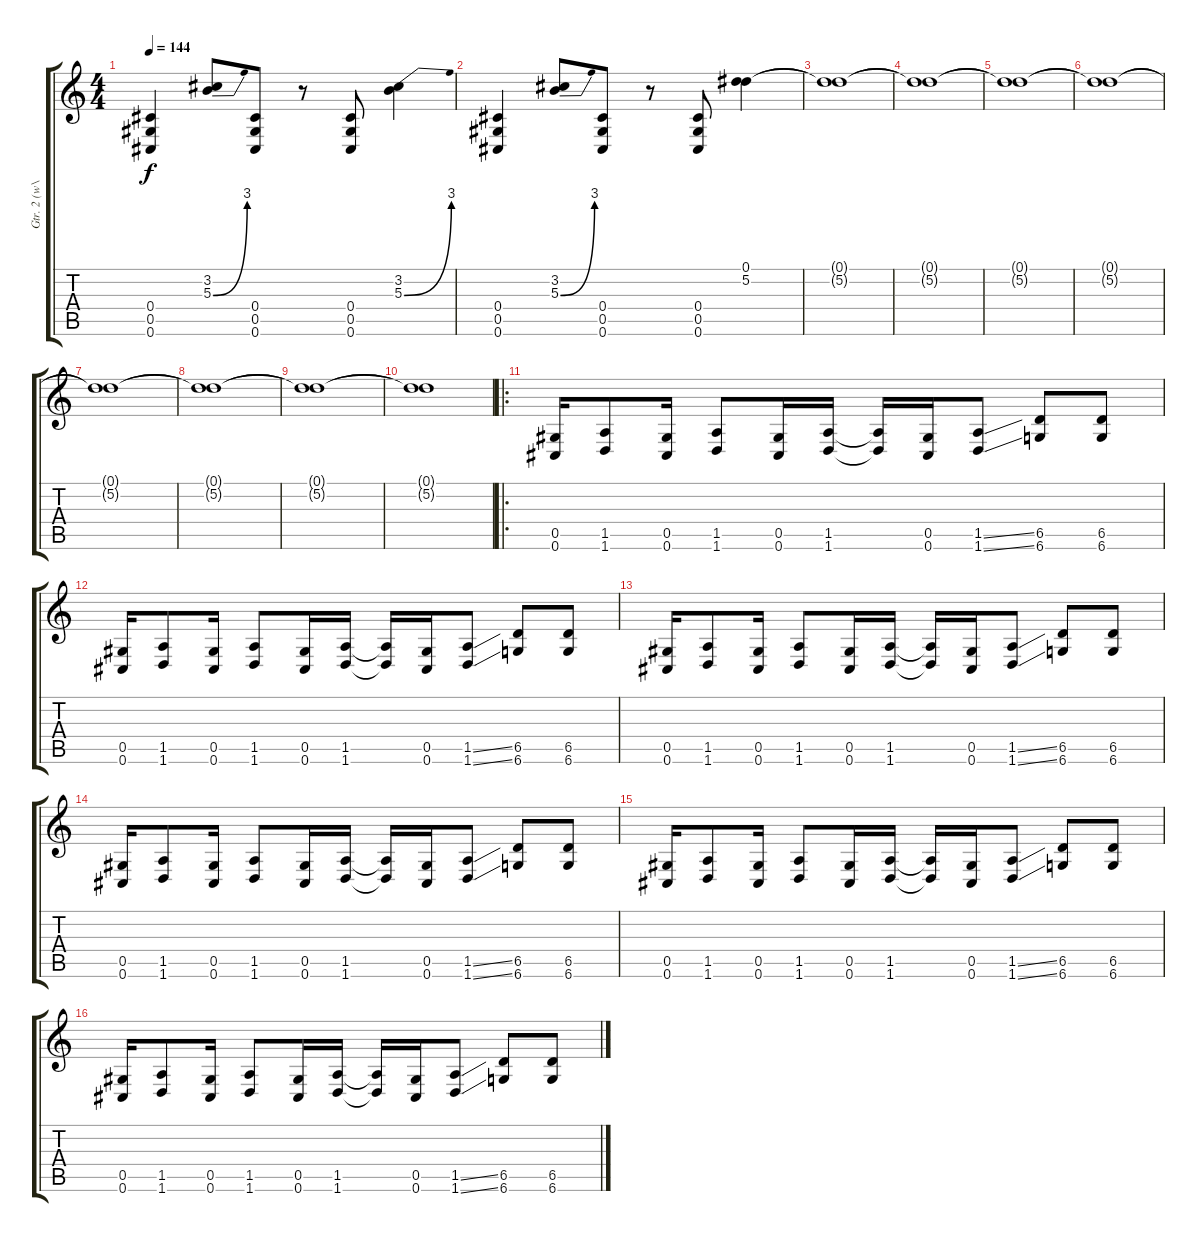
\track ("Gtr. 2 (w\\dist.)" "Gtr. 2 (w\\") {instrument distortionguitar}
\staff {score tabs}
\tuning (Eb4 Bb3 Gb3 Db3 Ab2 Db2) {hide}
\ts (4 4)
\tempo 144
\clef g2
\ks c
(0.4 0.5 0.6).4{dy f} (3.2 5.3{be (bend 0 0 60 12)}).8 (0.4 0.5 0.6).8 r.8 (0.4 0.5 0.6).8 (3.2 5.3{be (bend 0 0 60 12)}).4 |
(0.4 0.5 0.6).4 (3.2 5.3{be (bend 0 0 60 12)}).8 (0.4 0.5 0.6).8 r.8 (0.4 0.5 0.6).8 (0.1 5.2).4 |
(0.1{t} 5.2{t}).1 |
(0.1{t} 5.2{t}).1 |
(0.1{t} 5.2{t}).1 |
(0.1{t} 5.2{t}).1 |
(0.1{t} 5.2{t}).1 |
(0.1{t} 5.2{t}).1 |
(0.1{t} 5.2{t}).1 |
(0.1{t} 5.2{t}).1 |
\ro
(0.5 0.6).16 (1.5 1.6).8 (0.5 0.6).16 (1.5 1.6).8 (0.5 0.6).16 (1.5 1.6).16 (1.5{t} 1.6{t}).16 (0.5 0.6).16 (1.5{ss} 1.6{ss}).8 (6.5 6.6).8 (6.5 6.6).8 |
(0.5 0.6).16 (1.5 1.6).8 (0.5 0.6).16 (1.5 1.6).8 (0.5 0.6).16 (1.5 1.6).16 (1.5{t} 1.6{t}).16 (0.5 0.6).16 (1.5{ss} 1.6{ss}).8 (6.5 6.6).8 (6.5 6.6).8 |
(0.5 0.6).16 (1.5 1.6).8 (0.5 0.6).16 (1.5 1.6).8 (0.5 0.6).16 (1.5 1.6).16 (1.5{t} 1.6{t}).16 (0.5 0.6).16 (1.5{ss} 1.6{ss}).8 (6.5 6.6).8 (6.5 6.6).8 |
(0.5 0.6).16 (1.5 1.6).8 (0.5 0.6).16 (1.5 1.6).8 (0.5 0.6).16 (1.5 1.6).16 (1.5{t} 1.6{t}).16 (0.5 0.6).16 (1.5{ss} 1.6{ss}).8 (6.5 6.6).8 (6.5 6.6).8 |
(0.5 0.6).16 (1.5 1.6).8 (0.5 0.6).16 (1.5 1.6).8 (0.5 0.6).16 (1.5 1.6).16 (1.5{t} 1.6{t}).16 (0.5 0.6).16 (1.5{ss} 1.6{ss}).8 (6.5 6.6).8 (6.5 6.6).8 |
(0.5 0.6).16 (1.5 1.6).8 (0.5 0.6).16 (1.5 1.6).8 (0.5 0.6).16 (1.5 1.6).16 (1.5{t} 1.6{t}).16 (0.5 0.6).16 (1.5{ss} 1.6{ss}).8 (6.5 6.6).8 (6.5 6.6).8
